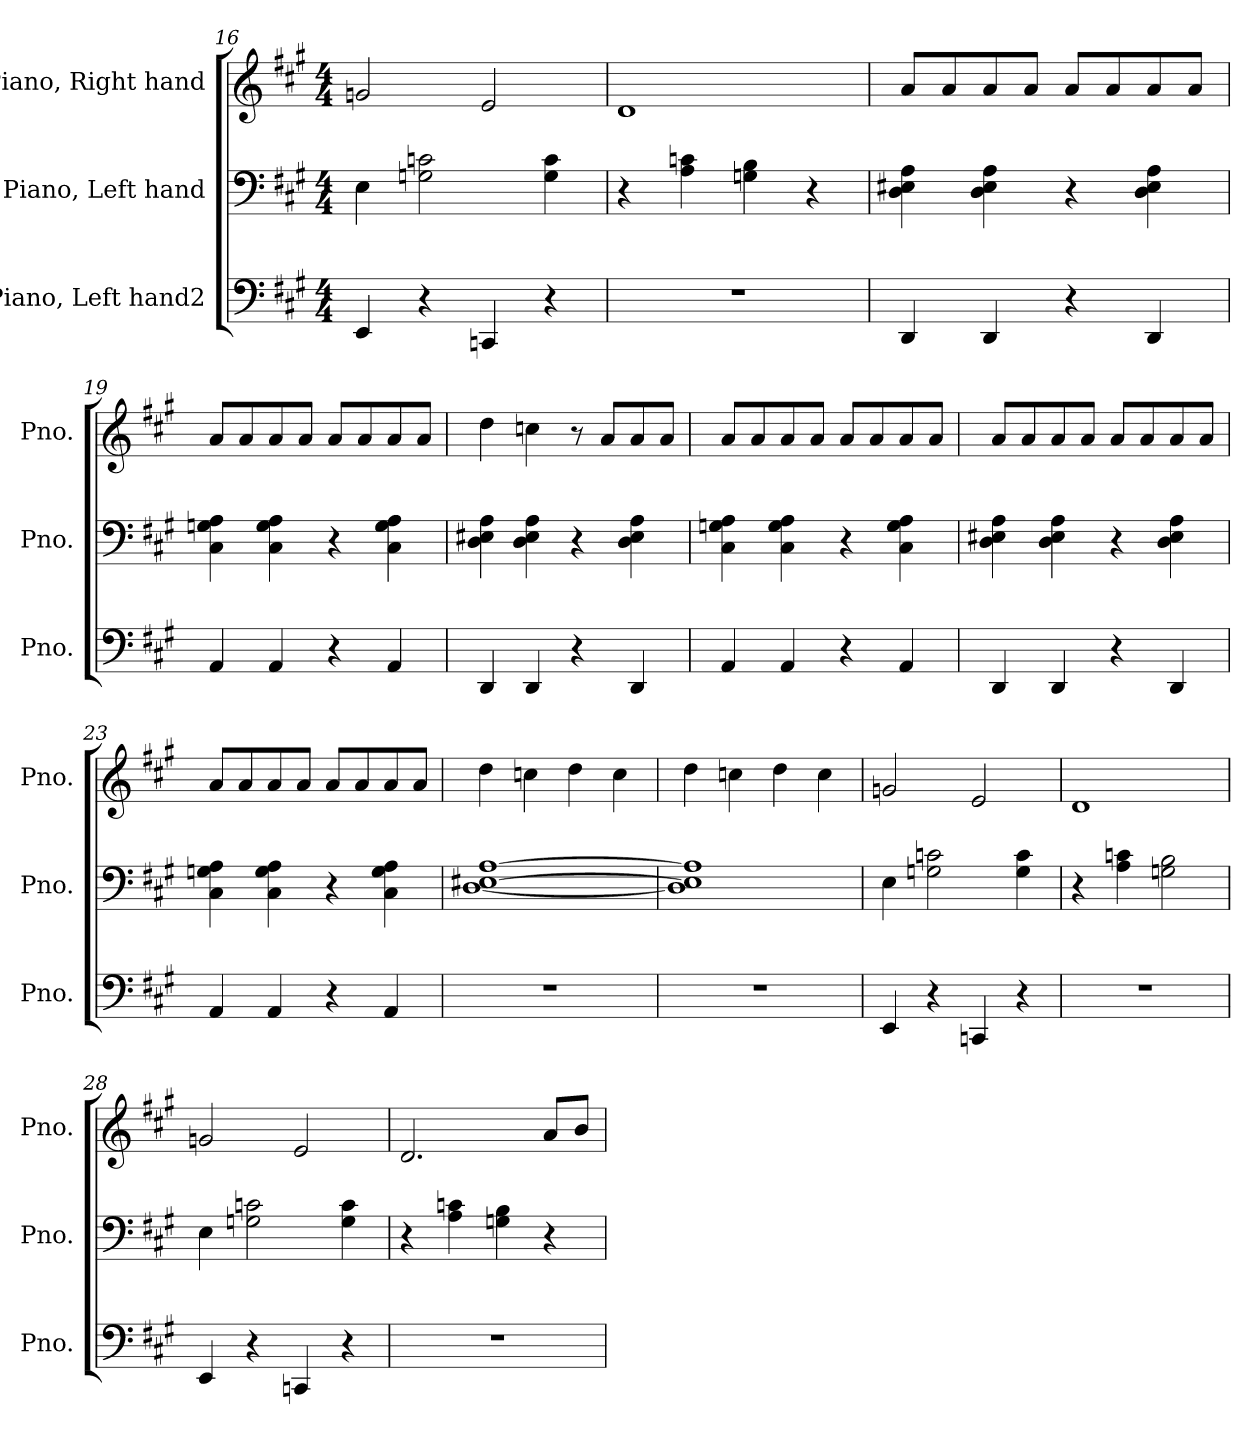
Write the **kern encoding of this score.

**kern	**kern	**kern
*part3	*part2	*part1
*staff3	*staff2	*staff1
*I"Piano, Left hand2	*I"Piano, Left hand	*I"Piano, Right hand
*I'Pno.	*I'Pno.	*I'Pno.
*clefF4	*clefF4	*clefG2
*k[f#c#g#]	*k[f#c#g#]	*k[f#c#g#]
*M4/4	*M4/4	*M4/4
=16	=16	=16
4EE/	4E\	2gn/
4r	2Gn\ 2cn\	.
4CCn/	.	2e/
4r	4G\ 4c\	.
=17	=17	=17
1r	4r	1d
.	4A\ 4cn\	.
.	4Gn\ 4B\	.
.	4r	.
!!LO:LB:g=z
=18	=18	=18
4DD/	4D\ 4E#X\ 4A\	8a/L
.	.	8a/
4DD/	4D\ 4E#\ 4A\	8a/
.	.	8a/J
4r	4r	8a/L
.	.	8a/
4DD/	4D\ 4E#\ 4A\	8a/
.	.	8a/J
=19	=19	=19
4AA/	4C#\ 4Gn\ 4A\	8a/L
.	.	8a/
4AA/	4C#\ 4G\ 4A\	8a/
.	.	8a/J
4r	4r	8a/L
.	.	8a/
4AA/	4C#\ 4G\ 4A\	8a/
.	.	8a/J
=20	=20	=20
4DD/	4D\ 4E#X\ 4A\	4dd\
4DD/	4D\ 4E#\ 4A\	4ccn\
4r	4r	8r
.	.	8a/L
4DD/	4D\ 4E#\ 4A\	8a/
.	.	8a/J
=21	=21	=21
4AA/	4C#\ 4Gn\ 4A\	8a/L
.	.	8a/
4AA/	4C#\ 4G\ 4A\	8a/
.	.	8a/J
4r	4r	8a/L
.	.	8a/
4AA/	4C#\ 4G\ 4A\	8a/
.	.	8a/J
!!LO:PB:g=z
=22	=22	=22
4DD/	4D\ 4E#X\ 4A\	8a/L
.	.	8a/
4DD/	4D\ 4E#\ 4A\	8a/
.	.	8a/J
4r	4r	8a/L
.	.	8a/
4DD/	4D\ 4E#\ 4A\	8a/
.	.	8a/J
=23	=23	=23
4AA/	4C#\ 4Gn\ 4A\	8a/L
.	.	8a/
4AA/	4C#\ 4G\ 4A\	8a/
.	.	8a/J
4r	4r	8a/L
.	.	8a/
4AA/	4C#\ 4G\ 4A\	8a/
.	.	8a/J
=24	=24	=24
1r	[1D [1E#X [1A	4dd\
.	.	4ccn\
.	.	4dd\
.	.	4cc\
=25	=25	=25
1r	1D] 1E#] 1A]	4dd\
.	.	4ccn\
.	.	4dd\
.	.	4cc\
=26	=26	=26
4EE/	4E\	2gn/
4r	2Gn\ 2cn\	.
4CCn/	.	2e/
4r	4G\ 4c\	.
!!LO:LB:g=z
=27	=27	=27
1r	4r	1d
.	4A\ 4cn\	.
.	2Gn\ 2B\	.
=28	=28	=28
4EE/	4E\	2gn/
4r	2Gn\ 2cn\	.
4CCn/	.	2e/
4r	4G\ 4c\	.
=29	=29	=29
1r	4r	2.d/
.	4A\ 4cn\	.
.	4Gn\ 4B\	.
.	4r	8a/L
.	.	8b/J
=	=	=
*-	*-	*-
